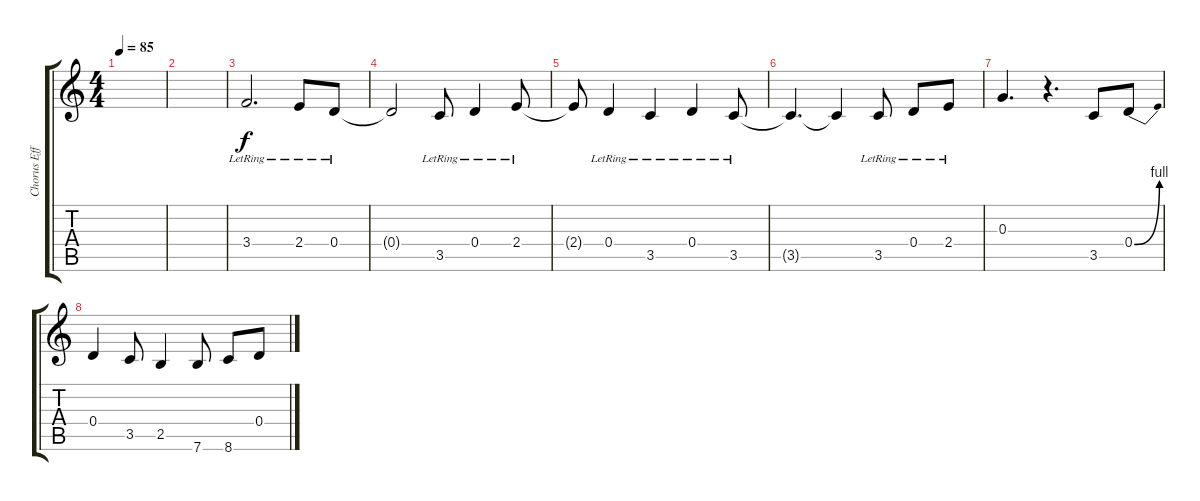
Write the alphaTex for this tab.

\track ("Chorus Effect (Ray's Solo)" "Chorus Eff") {instrument electricguitarjazz}
\staff {score tabs}
\tuning (E4 B3 G3 D3 A2 E2) {hide}
\ts (4 4)
\tempo 85
\clef g2
\ks c
|
|
3.4{lr}.2{d instrument electricguitarjazz} 2.4{lr}.8 0.4{lr}.8 |
0.4{t}.2 3.5{lr}.8 0.4{lr}.4 2.4{lr}.8 |
2.4{t}.8 0.4{lr}.4 3.5{lr}.4 0.4{lr}.4 3.5{lr}.8 |
3.5{t}.4{d} 3.5{t}.4 3.5{lr}.8 0.4{lr}.8 2.4{lr}.8 |
0.3.4{d} r.4{d} 3.5.8 0.4{be (bend 0 0 60 4)}.8 |
0.4.4 3.5.8 2.5.4 7.6.8 8.6.8 0.4.8
